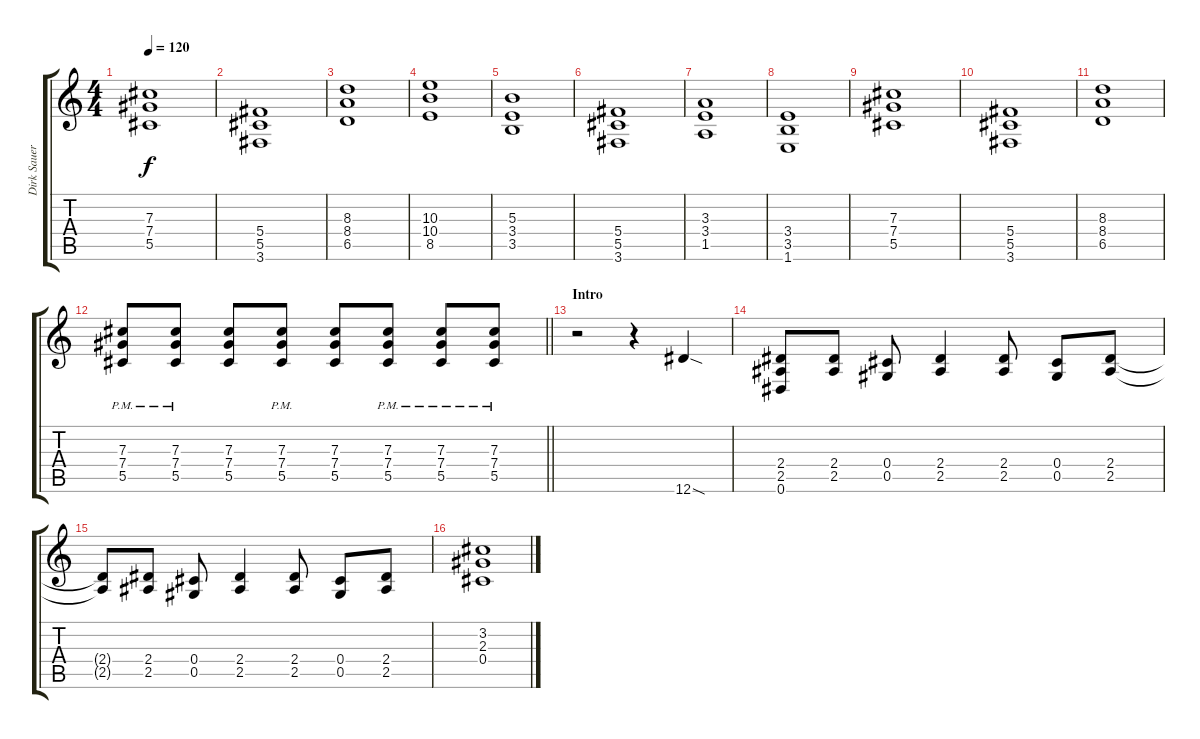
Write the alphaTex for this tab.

\track ("Dirk Sauer (Rhythm Guitar)" "Dirk Sauer") {instrument distortionguitar}
\staff {score tabs}
\tuning (Eb4 Bb3 Gb3 Db3 Ab2 Eb2) {hide}
\ts (4 4)
\tempo 120
\clef g2
\ks c
(7.3 7.4 5.5).1{dy f} |
(5.4 5.5 3.6).1 |
(8.3 8.4 6.5).1 |
(10.3 10.4 8.5).1 |
(5.3 3.4 3.5).1 |
(5.4 5.5 3.6).1 |
(3.3 3.4 1.5).1 |
(3.4 3.5 1.6).1 |
(7.3 7.4 5.5).1 |
(5.4 5.5 3.6).1 |
(8.3 8.4 6.5).1 |
\barLineRight lightlight
(7.3{pm} 7.4{pm} 5.5{pm}).8 (7.3{pm} 7.4{pm} 5.5{pm}).8 (7.3 7.4 5.5).8 (7.3{pm} 7.4{pm} 5.5{pm}).8 (7.3 7.4 5.5).8 (7.3 7.4{pm} 5.5{pm}).8 (7.3{pm} 7.4{pm} 5.5{pm}).8 (7.3{pm} 7.4{pm} 5.5{pm}).8 |
\section ("" "Intro")
r.2 r.4 12.6{sod}.4 |
(2.4 2.5 0.6).8 (2.4 2.5).8 (0.4 0.5).8 (2.4 2.5).4 (2.4 2.5).8 (0.4 0.5).8 (2.4 2.5).8 |
(2.4{t} 2.5{t}).8 (2.4 2.5).8 (0.4 0.5).8 (2.4 2.5).4 (2.4 2.5).8 (0.4 0.5).8 (2.4 2.5).8 |
(3.2 2.3 0.4).1
